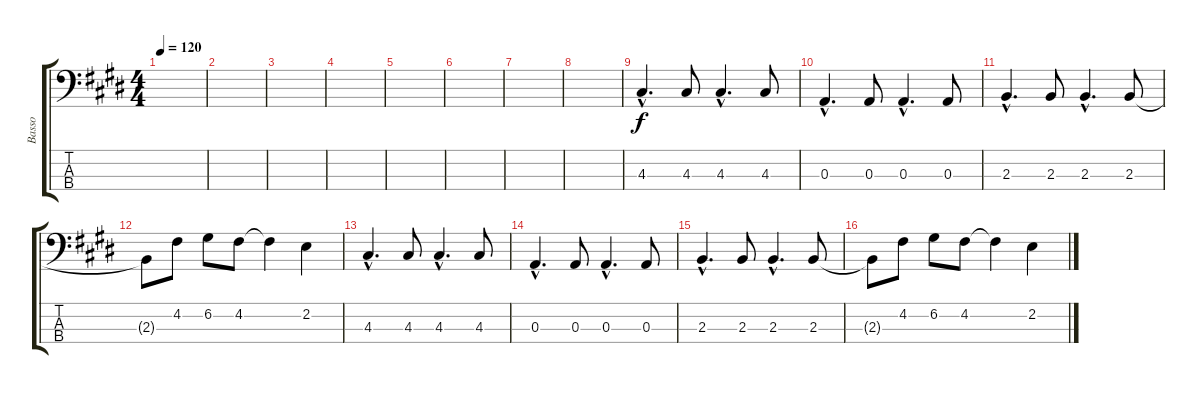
\track ("Basso" "Basso") {instrument electricbassfinger}
\staff {score tabs}
\tuning (G2 D2 A1 E1) {hide}
\ts (4 4)
\tempo 120
\clef f4
\ks e
|
|
|
|
|
|
|
|
4.3{hac}.4{d} 4.3.8 4.3{hac}.4{d} 4.3.8 |
0.3{hac}.4{d} 0.3.8 0.3{hac}.4{d} 0.3.8 |
2.3{hac}.4{d} 2.3.8 2.3{hac}.4{d} 2.3.8 |
2.3{t}.8 4.2.8 6.2.8 4.2.8 4.2{t}.4 2.2.4 |
4.3{hac}.4{d} 4.3.8 4.3{hac}.4{d} 4.3.8 |
0.3{hac}.4{d} 0.3.8 0.3{hac}.4{d} 0.3.8 |
2.3{hac}.4{d} 2.3.8 2.3{hac}.4{d} 2.3.8 |
2.3{t}.8 4.2.8 6.2.8 4.2.8 4.2{t}.4 2.2.4
